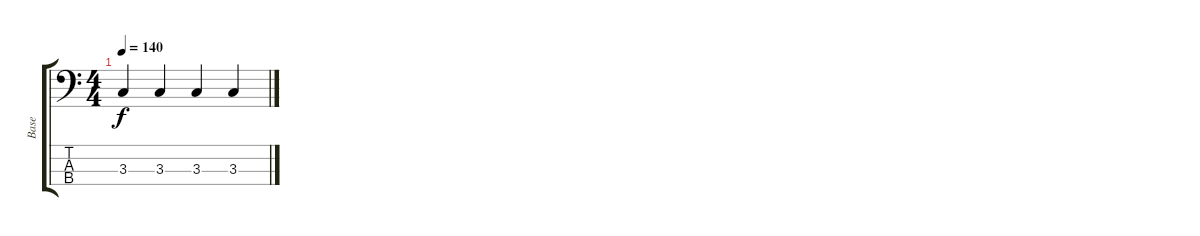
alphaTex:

\track ("Base" "Base") {instrument electricbasspick}
\staff {score tabs}
\tuning (G2 D2 A1 E1) {hide}
\ts (4 4)
\tempo 140
\clef f4
\ks c
3.3.4{dy f} 3.3.4 3.3.4 3.3.4
